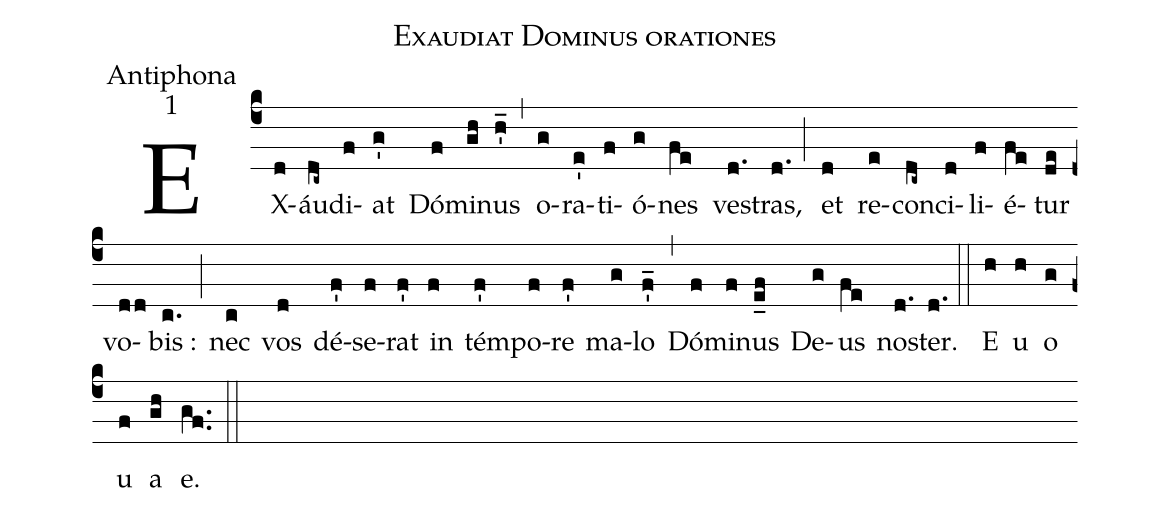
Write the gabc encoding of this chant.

name:Exaudiat Dominus orationes;
office-part:Antiphona;
mode:1;
%%
(c4) EX(d)áu(dc~)di(f)at(g') Dó(f)mi(gh)nus(h'_) (,) o(g)ra(e')ti(f)ó(g)nes(fe) ve(d.)stras,(d.) (;) et(d) re(e)con(dc~)ci(d)li(f)é(fe)tur (de) vo(dd)bis :(c.) (;) nec(c) vos(d) dé(f')se(f)rat(f') in(f) tém(f')po(f)re(f') ma(g)lo(f'_) (,) Dó(f)mi(f)nus(e_f) De(g)us(fe) no(d.)ster.(d.) (::) E(h) u(h) o(g) u(f) a(gh) e.(gf..) (::)
